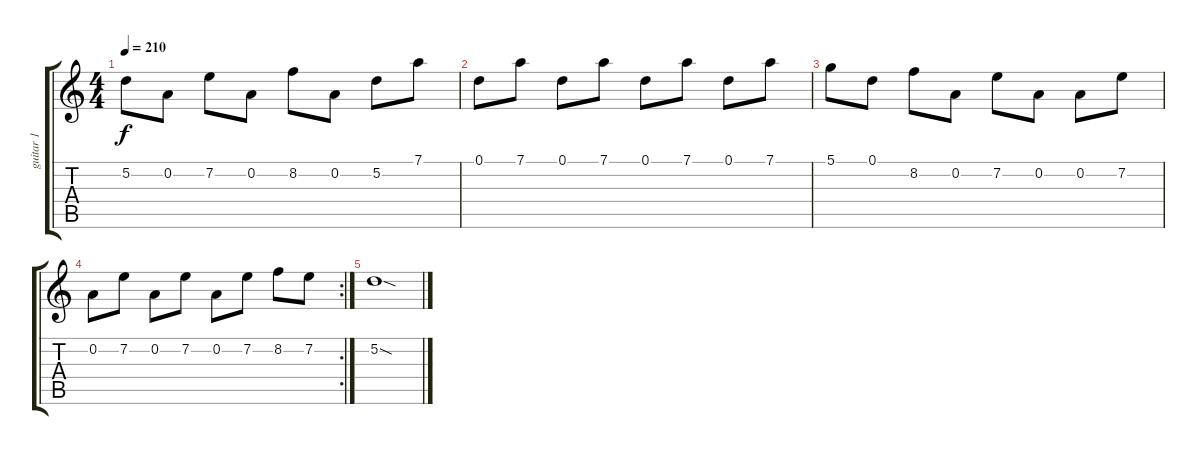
\track ("guitar 1" "guitar 1") {instrument distortionguitar}
\staff {score tabs}
\tuning (D4 A3 F3 C3 G2 D2) {hide}
\ts (4 4)
\tempo 210
\clef g2
\ks c
5.2.8{dy f} 0.2.8 7.2.8 0.2.8 8.2.8 0.2.8 5.2.8 7.1.8 |
0.1.8 7.1.8 0.1.8 7.1.8 0.1.8 7.1.8 0.1.8 7.1.8 |
5.1.8 0.1.8 8.2.8 0.2.8 7.2.8 0.2.8 0.2.8 7.2.8 |
\rc 2
0.2.8 7.2.8 0.2.8 7.2.8 0.2.8 7.2.8 8.2.8 7.2.8 |
5.2{sod}.1
